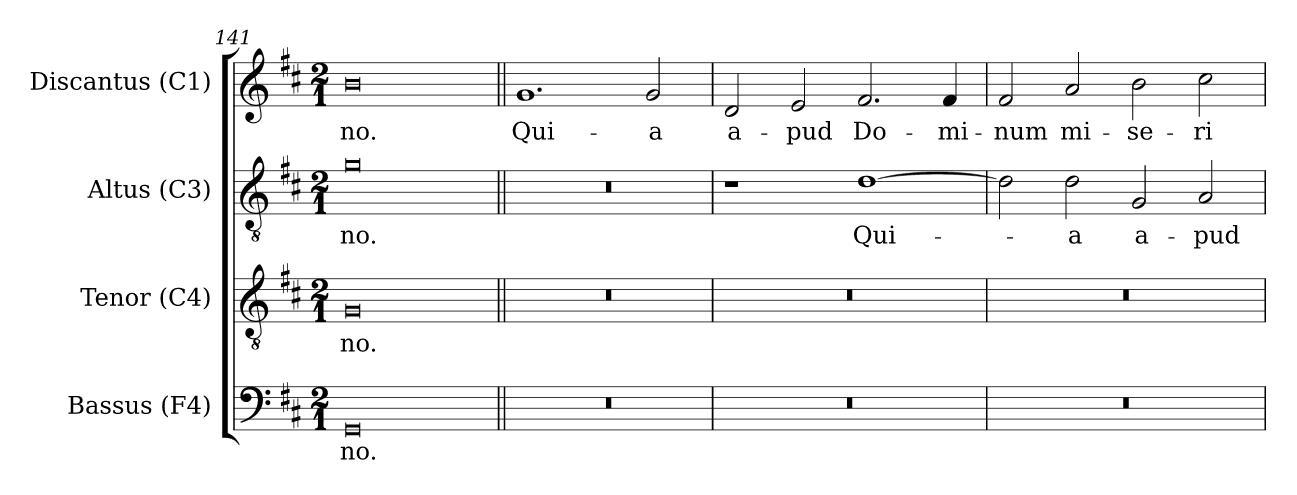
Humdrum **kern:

**kern	**text	**kern	**text	**kern	**text	**kern	**text
*part4	*part4	*part3	*part3	*part2	*part2	*part1	*part1
*staff4	*staff4	*staff3	*staff3	*staff2	*staff2	*staff1	*staff1
*I"Bassus (F4)	*	*I"Tenor (C4)	*	*I"Altus (C3)	*	*I"Discantus (C1)	*
*I'B.	*	*I'T.	*	*I'A.	*	*I'D.	*
*clefF4	*	*clefGv2	*	*clefGv2	*	*clefG2	*
*	*	*ITrd7c12	*	*ITrd7c12	*	*	*
*k[f#c#]	*	*k[f#c#]	*	*k[f#c#]	*	*k[f#c#]	*
*D:	*	*D:	*	*D:	*	*D:	*
*M2/1	*	*M2/1	*	*M2/1	*	*M2/1	*
=141	=141	=141	=141	=141	=141	=141	=141
!	!LO:LY:b:color=#000000	!	!	!	!	!	!
!	!	!	!LO:LY:b:color=#000000	!	!	!	!
!	!	!	!	!	!LO:LY:b:color=#000000	!	!
!	!	!	!	!	!	!	!LO:LY:b:color=#000000
0GGi	-no.	0GGi	-no.	0Gi	-no.	0bi	-no.
!!LO:PB:g=z
=142||	=142||	=142||	=142||	=142||	=142||	=142||	=142||
!LO:N:vis=1	!	!LO:N:vis=1	!	!LO:N:vis=1	!	!	!
!	!	!	!	!	!	!	!LO:LY:b:color=#000000
0r	.	0r	.	0r	.	1.gi	Qui-
!	!	!	!	!	!	!	!LO:LY:b:color=#000000
.	.	.	.	.	.	2gi/	-a
=143	=143	=143	=143	=143	=143	=143	=143
!LO:N:vis=1	!	!LO:N:vis=1	!	!	!	!	!
!	!	!	!	!	!	!	!LO:LY:b:color=#000000
0r	.	0r	.	1r	.	2di/	a-
!	!	!	!	!	!	!	!LO:LY:b:color=#000000
.	.	.	.	.	.	2ei/	-pud
!	!	!	!	!	!LO:LY:b:color=#000000	!	!
!	!	!	!	!	!	!	!LO:LY:b:color=#000000
.	.	.	.	[1Di	Qui-	2.f#i/	Do-
!	!	!	!	!	!	!	!LO:LY:b:color=#000000
.	.	.	.	.	.	4f#i/	-mi-
=144	=144	=144	=144	=144	=144	=144	=144
!LO:N:vis=1	!	!LO:N:vis=1	!	!	!	!	!
!	!	!	!	!	!	!	!LO:LY:b:color=#000000
0r	.	0r	.	2Di\]	.	2f#i/	-num
!	!	!	!	!	!LO:LY:b:color=#000000	!	!
!	!	!	!	!	!	!	!LO:LY:b:color=#000000
.	.	.	.	2Di\	-a	2ai/	mi-
!	!	!	!	!	!LO:LY:b:color=#000000	!	!
!	!	!	!	!	!	!	!LO:LY:b:color=#000000
.	.	.	.	2GGi/	a-	2bi\	-se-
!	!	!	!	!	!LO:LY:b:color=#000000	!	!
!	!	!	!	!	!	!	!LO:LY:b:color=#000000
.	.	.	.	2AAi/	-pud	2cc#i\	-ri-
=	=	=	=	=	=	=	=
*-	*-	*-	*-	*-	*-	*-	*-
